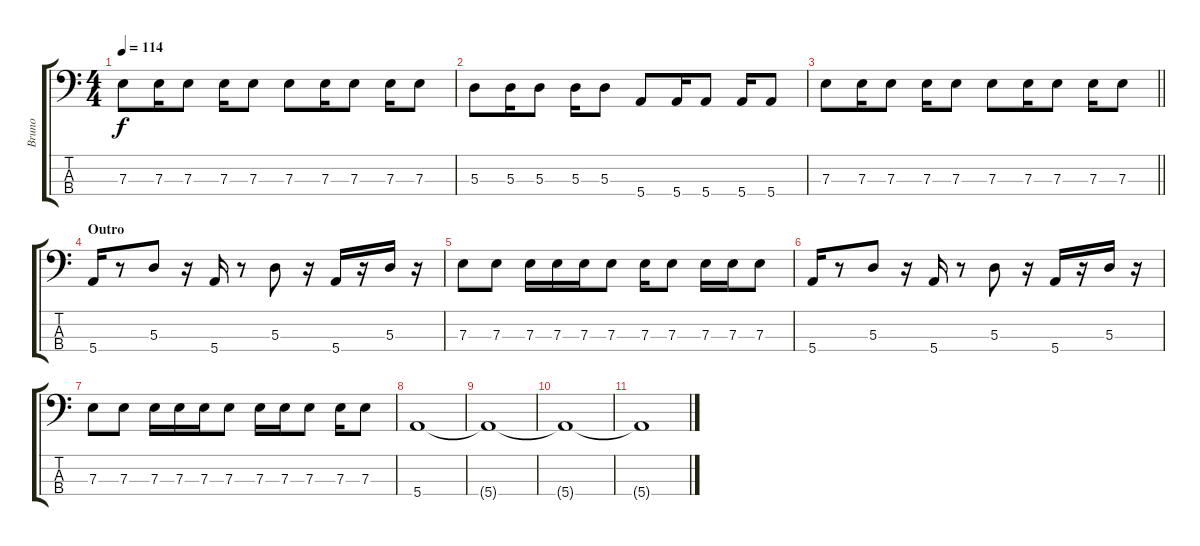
\track ("Bruno" "Bruno") {instrument electricbasspick}
\staff {score tabs}
\tuning (G2 D2 A1 E1) {hide}
\ts (4 4)
\tempo 114
\clef f4
\ks c
7.3.8{dy f} 7.3.16 7.3.8 7.3.16 7.3.8 7.3.8 7.3.16 7.3.8 7.3.16 7.3.8 |
5.3.8 5.3.16 5.3.8 5.3.16 5.3.8 5.4.8 5.4.16 5.4.8 5.4.16 5.4.8 |
\barLineRight lightlight
7.3.8 7.3.16 7.3.8 7.3.16 7.3.8 7.3.8 7.3.16 7.3.8 7.3.16 7.3.8 |
\section ("" "Outro")
5.4.16 r.8 5.3.8 r.16 5.4.16 r.8 5.3.8 r.16 5.4.16 r.16 5.3.16 r.16 |
7.3.8 7.3.8 7.3.16 7.3.16 7.3.16 7.3.8 7.3.16 7.3.8 7.3.16 7.3.16 7.3.8 |
5.4.16 r.8 5.3.8 r.16 5.4.16 r.8 5.3.8 r.16 5.4.16 r.16 5.3.16 r.16 |
7.3.8 7.3.8 7.3.16 7.3.16 7.3.16 7.3.8 7.3.16 7.3.16 7.3.8 7.3.16 7.3.8 |
5.4.1{volume 0} |
5.4{t}.1 |
5.4{t}.1 |
5.4{t}.1
